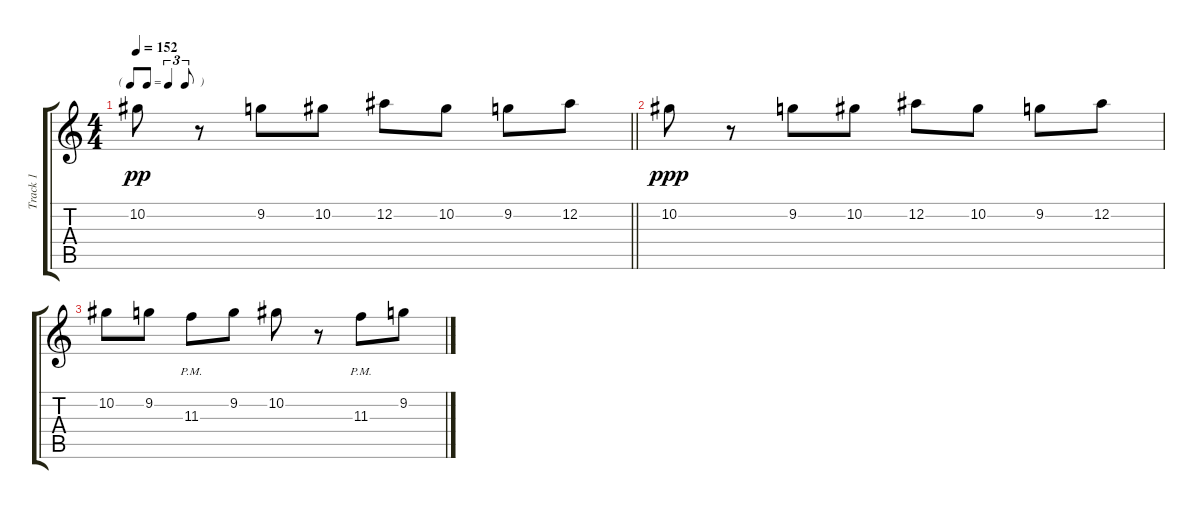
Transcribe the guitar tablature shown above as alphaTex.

\track ("Track 1" "Track 1") {instrument distortionguitar}
\staff {score tabs}
\tuning (Eb4 Bb3 Gb3 Db3 Ab2 Db2) {hide}
\ts (4 4)
\tf triplet8th
\tempo 152
\clef g2
\barLineRight lightlight
\ks c
10.2.8{dy pp} r.8 9.2.8 10.2.8 12.2.8 10.2.8 9.2.8 12.2.8 |
10.2.8{dy ppp} r.8 9.2.8 10.2.8 12.2.8 10.2.8 9.2.8 12.2.8 |
10.2.8 9.2.8 11.3{pm}.8 9.2.8 10.2.8 r.8 11.3{pm}.8 9.2.8
